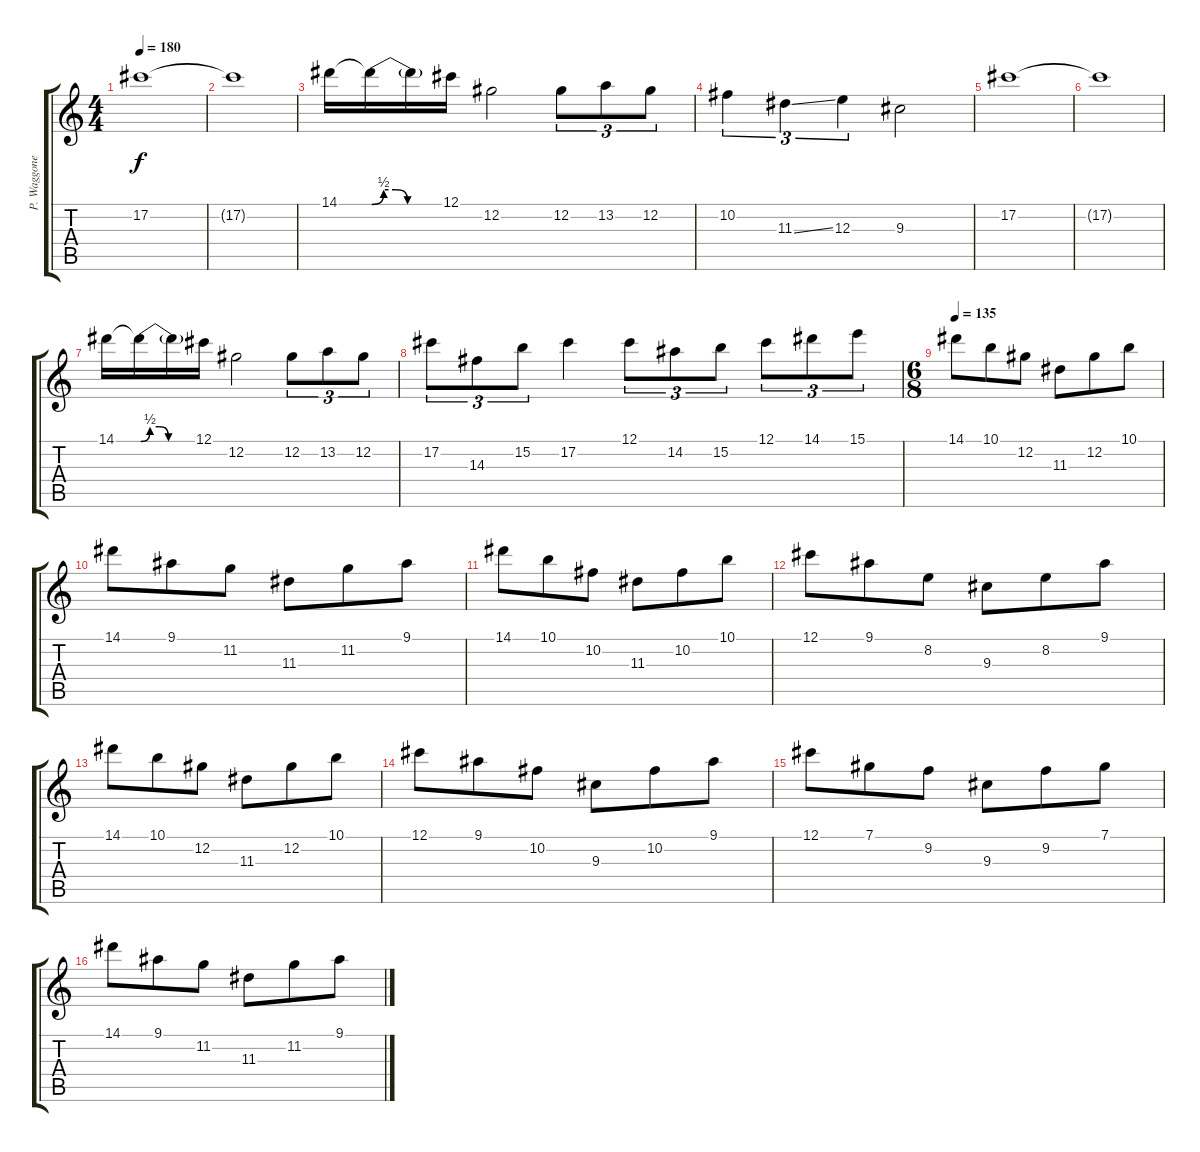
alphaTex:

\track ("P. Waggoner Lead Gtr." "P. Waggone") {instrument distortionguitar}
\staff {score tabs}
\tuning (Db4 Ab3 E3 B2 Gb2 Db2) {hide}
\ts (4 4)
\tempo 180
\clef g2
\ks c
17.2.1{dy f} |
17.2{t}.1 |
14.1.16 14.1{be (custom 0 0 10 2 20 2 30 0 60 0) t}.16 14.1{t}.16 12.1.16 12.2.2 12.2.8{tu (3 2)} 13.2.8{tu (3 2)} 12.2.8{tu (3 2)} |
10.2.4{tu (3 2)} 11.3{ss}.4{tu (3 2)} 12.3.4{tu (3 2)} 9.3.2 |
17.2.1 |
17.2{t}.1 |
14.1.16 14.1{be (custom 0 0 10 2 20 2 30 0 60 0) t}.16 14.1{t}.16 12.1.16 12.2.2 12.2.8{tu (3 2)} 13.2.8{tu (3 2)} 12.2.8{tu (3 2)} |
17.2.8{tu (3 2)} 14.3.8{tu (3 2)} 15.2.8{tu (3 2)} 17.2.4 12.1.8{tu (3 2)} 14.2.8{tu (3 2)} 15.2.8{tu (3 2)} 12.1.8{tu (3 2)} 14.1.8{tu (3 2)} 15.1.8{tu (3 2)} |
\ts (6 8)
\tempo 135
14.1.8 10.1.8 12.2.8 11.3.8 12.2.8 10.1.8 |
14.1.8 9.1.8 11.2.8 11.3.8 11.2.8 9.1.8 |
14.1.8 10.1.8 10.2.8 11.3.8 10.2.8 10.1.8 |
12.1.8 9.1.8 8.2.8 9.3.8 8.2.8 9.1.8 |
14.1.8 10.1.8 12.2.8 11.3.8 12.2.8 10.1.8 |
12.1.8 9.1.8 10.2.8 9.3.8 10.2.8 9.1.8 |
12.1.8 7.1.8 9.2.8 9.3.8 9.2.8 7.1.8 |
14.1.8 9.1.8 11.2.8 11.3.8 11.2.8 9.1.8
